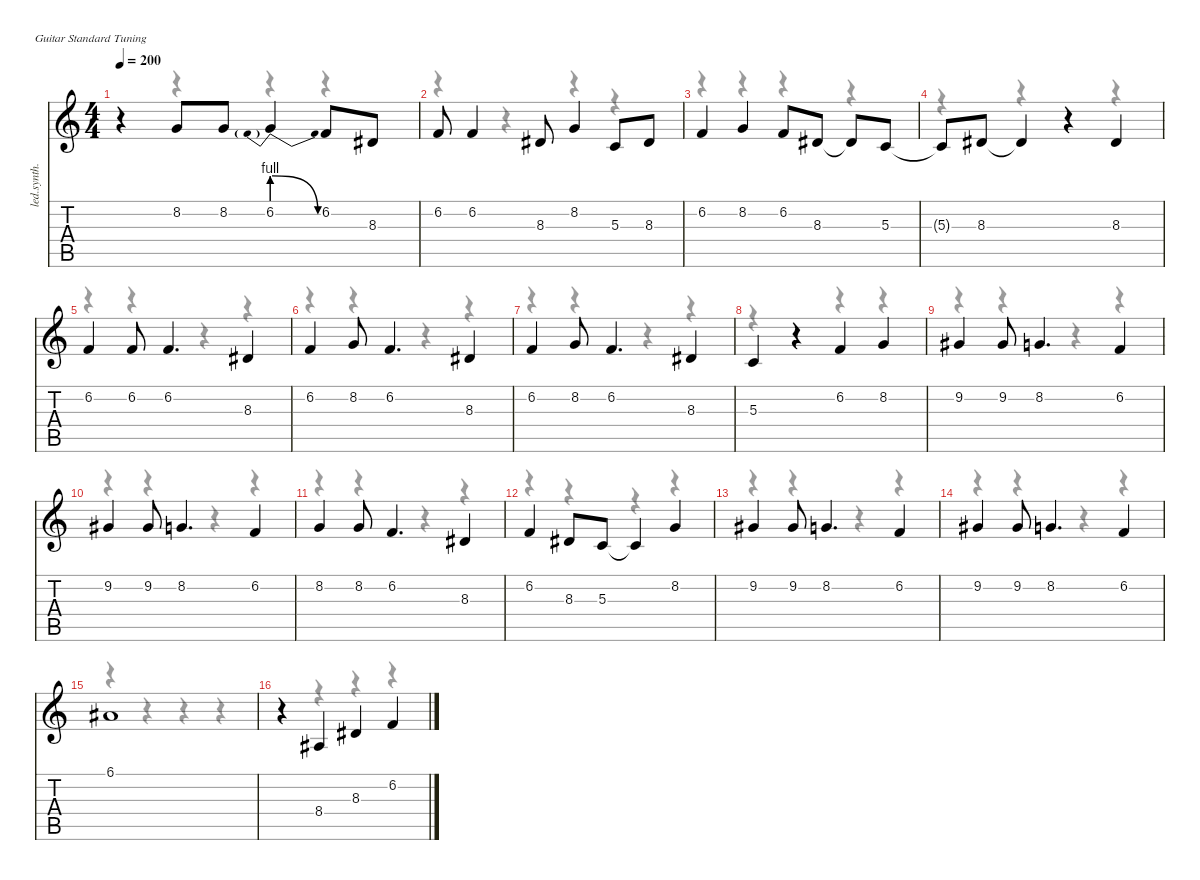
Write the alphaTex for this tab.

\hideDynamics
\bracketExtendMode nobrackets
\otherSystemsTrackNameOrientation horizontal
\track ("Vocals" "led.synth.") {instrument lead2sawtooth}
\staff {score tabs}
\tuning (E4 B3 G3 D3 A2 E2)
\voice
\ts (4 4)
\section ("" "")
\scale
0.991149
\tempo 200
\accidentals auto
\clef g2
\ottava regular
\simile none
\ks c
r.4{dy f beam Up} 8.2.8{beam Up} 8.2.8{beam Up} 6.2{be (prebendrelease 0 4 39.999998399999996 0)}.4{beam Up} 6.2.8{beam Up} 8.3{acc #}.8{beam Up} |
\scale
0.991149 6.2.8{beam Up} 6.2.4{beam Up} 8.3{acc #}.8{beam Up} 8.2.4{beam Up} 5.3.8{beam Up} 8.3{acc #}.8{beam Up} |
\scale
1.05826 6.2.4{beam Up} 8.2.4{beam Up} 6.2.8{beam Up} 8.3{acc #}.8{beam Up} 8.3{t acc #}.8{beam Up} 5.3.8{beam Up} |
\scale
0.977051 5.3{t}.8{beam Up} 8.3{acc #}.8{beam Up} 8.3{t acc #}.4{beam Up} r.4{beam Up} 8.3{acc #}.4{beam Up} |
\scale
0.977051 6.2.4{beam Up} 6.2.8{beam Up} 6.2.4{d beam Up} 8.3{acc #}.4{beam Up} |
\scale
0.977051 6.2.4{beam Up} 8.2.8{beam Up} 6.2.4{d beam Up} 8.3{acc #}.4{beam Up} |
\scale
0.999117 6.2.4{beam Up} 8.2.8{beam Up} 6.2.4{d beam Up} 8.3{acc #}.4{beam Up} |
\scale
1.01147 5.3.4{beam Up} r.4{beam Up} 6.2.4{beam Up} 8.2.4{beam Up} |
\section ("" "")
\scale
1.07196 9.2{acc #}.4{beam Up} 9.2{acc #}.8{beam Up} 8.2.4{d beam Up} 6.2.4{beam Up} |
\scale
0.987079 9.2{acc #}.4{beam Up} 9.2{acc #}.8{beam Up} 8.2.4{d beam Up} 6.2.4{beam Up} |
\scale
0.987079 8.2.4{beam Up} 8.2.8{beam Up} 6.2.4{d beam Up} 8.3{acc #}.4{beam Up} |
\scale
0.987079 6.2.4{beam Up} 8.3{acc #}.8{beam Up} 5.3.8{beam Up} 5.3{t}.4{beam Up} 8.2.4{beam Up} |
\scale
0.979723 9.2{acc #}.4{beam Up} 9.2{acc #}.8{beam Up} 8.2.4{d beam Up} 6.2.4{beam Up} |
\scale
0.987079 9.2{acc #}.4{beam Up} 9.2{acc #}.8{beam Up} 8.2.4{d beam Up} 6.2.4{beam Up} |
\scale
1.07174 6.1{acc #}.1{beam Up} |
\scale
0.995538 r.4{beam Up} 8.4{acc #}.4{beam Up} 8.3{acc #}.4{beam Up} 6.2.4{beam Up}
\voice
\clef g2
\ottava regular
\simile none
\ks c
r.4{dy mf beam Down} r.4{beam Down} r.4{beam Down} r.4{beam Down} |
r.4{beam Down} r.4{beam Down} r.4{beam Down} r.4{beam Down} |
r.4{beam Down} r.4{beam Down} r.4{beam Down} r.4{beam Down} |
r.4{beam Down} r.4{beam Down} r.4{beam Down} r.4{beam Down} |
r.4{beam Down} r.4{beam Down} r.4{beam Down} r.4{beam Down} |
r.4{beam Down} r.4{beam Down} r.4{beam Down} r.4{beam Down} |
r.4{beam Down} r.4{beam Down} r.4{beam Down} r.4{beam Down} |
r.4{beam Down} r.4{beam Down} r.4{beam Down} r.4{beam Down} |
r.4{beam Down} r.4{beam Down} r.4{beam Down} r.4{beam Down} |
r.4{beam Down} r.4{beam Down} r.4{beam Down} r.4{beam Down} |
r.4{beam Down} r.4{beam Down} r.4{beam Down} r.4{beam Down} |
r.4{beam Down} r.4{beam Down} r.4{beam Down} r.4{beam Down} |
r.4{beam Down} r.4{beam Down} r.4{beam Down} r.4{beam Down} |
r.4{beam Down} r.4{beam Down} r.4{beam Down} r.4{beam Down} |
r.4{beam Down} r.4{beam Down} r.4{beam Down} r.4{beam Down} |
r.4{beam Down} r.4{beam Down} r.4{beam Down} r.4{beam Down}
